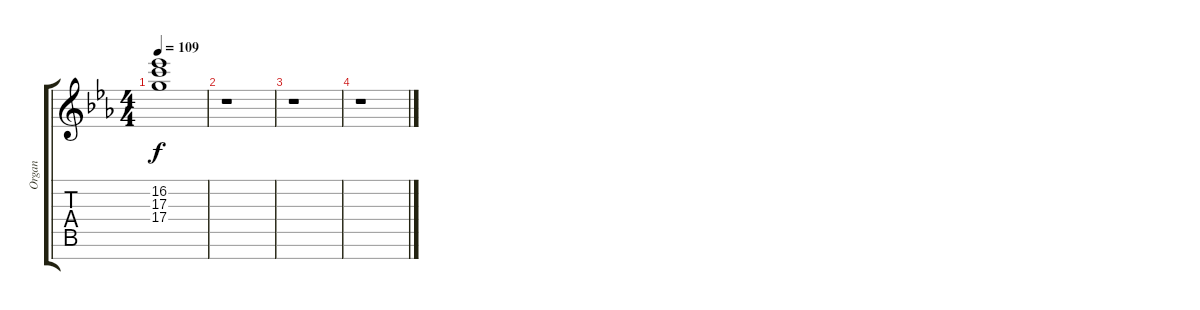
\track ("Organ" "Organ") {instrument electricguitarclean}
\staff {score tabs}
\tuning (E4 B3 G3 D3 A2 E2 B1) {hide}
\ts (4 4)
\tempo 109
\clef g2
\ks eb
(16.2{t} 17.3{t} 17.4{t}).1{dy f} |
r.1 |
r.1 |
r.1
